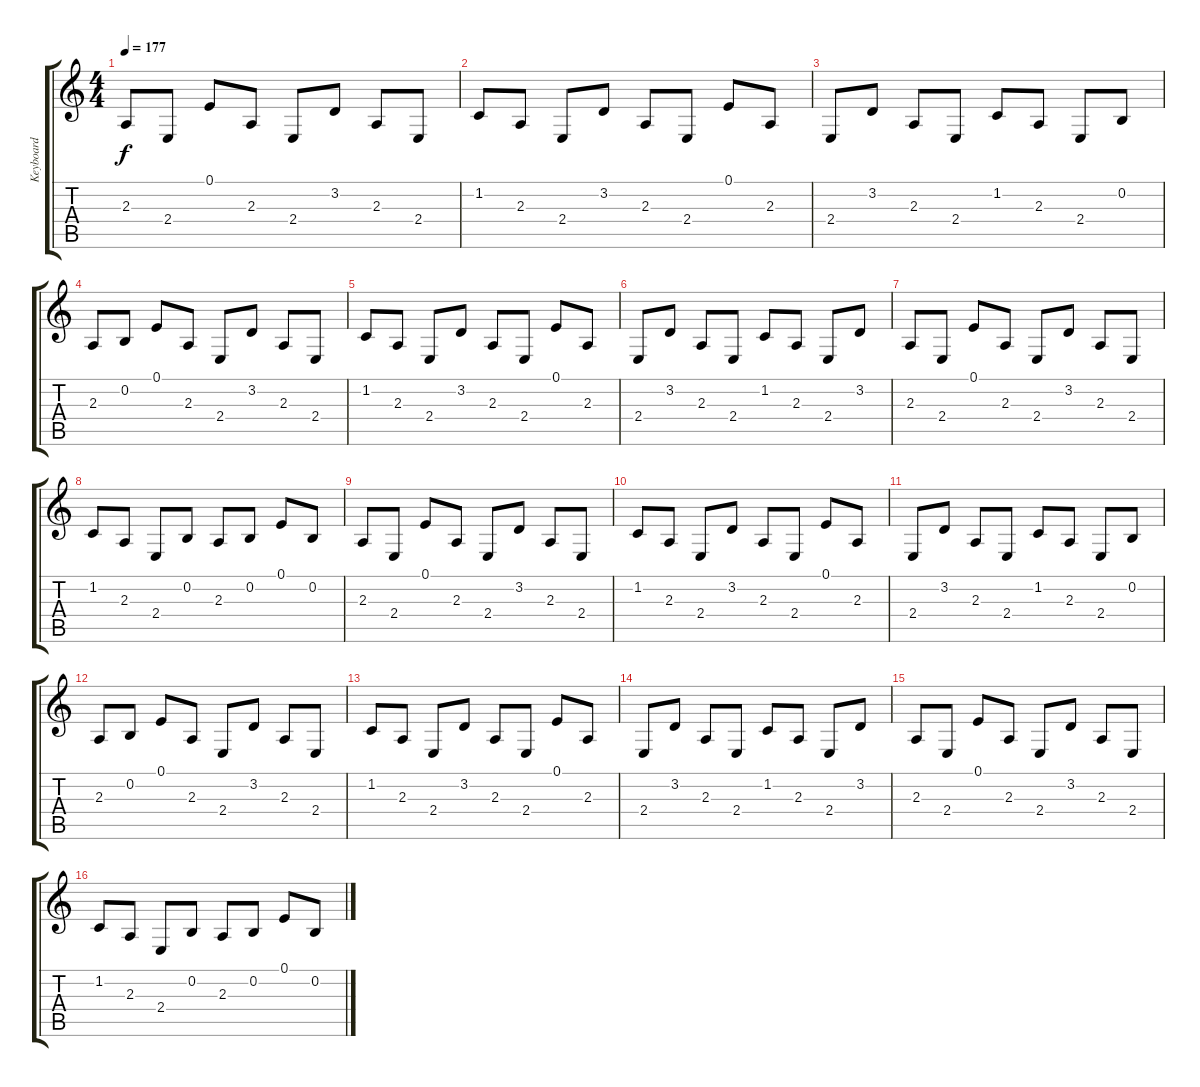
\track ("Keyboard" "Keyboard") {instrument harpsichord}
\staff {score tabs}
\tuning (E4 B3 G3 D3 A2 E2) {hide}
\ts (4 4)
\tempo 177
\clef g2
\ks c
2.3.8{dy f instrument harpsichord} 2.4.8 0.1.8 2.3.8 2.4.8 3.2.8 2.3.8 2.4.8 |
1.2.8 2.3.8 2.4.8 3.2.8 2.3.8 2.4.8 0.1.8 2.3.8 |
2.4.8 3.2.8 2.3.8 2.4.8 1.2.8 2.3.8 2.4.8 0.2.8 |
2.3.8 0.2.8 0.1.8 2.3.8 2.4.8 3.2.8 2.3.8 2.4.8 |
1.2.8 2.3.8 2.4.8 3.2.8 2.3.8 2.4.8 0.1.8 2.3.8 |
2.4.8 3.2.8 2.3.8 2.4.8 1.2.8 2.3.8 2.4.8 3.2.8 |
2.3.8 2.4.8 0.1.8 2.3.8 2.4.8 3.2.8 2.3.8 2.4.8 |
1.2.8 2.3.8 2.4.8 0.2.8 2.3.8 0.2.8 0.1.8 0.2.8 |
2.3.8 2.4.8 0.1.8 2.3.8 2.4.8 3.2.8 2.3.8 2.4.8 |
1.2.8 2.3.8 2.4.8 3.2.8 2.3.8 2.4.8 0.1.8 2.3.8 |
2.4.8 3.2.8 2.3.8 2.4.8 1.2.8 2.3.8 2.4.8 0.2.8 |
2.3.8 0.2.8 0.1.8 2.3.8 2.4.8 3.2.8 2.3.8 2.4.8 |
1.2.8 2.3.8 2.4.8 3.2.8 2.3.8 2.4.8 0.1.8 2.3.8 |
2.4.8 3.2.8 2.3.8 2.4.8 1.2.8 2.3.8 2.4.8 3.2.8 |
2.3.8 2.4.8 0.1.8 2.3.8 2.4.8 3.2.8 2.3.8 2.4.8 |
1.2.8 2.3.8 2.4.8 0.2.8 2.3.8 0.2.8 0.1.8 0.2.8
